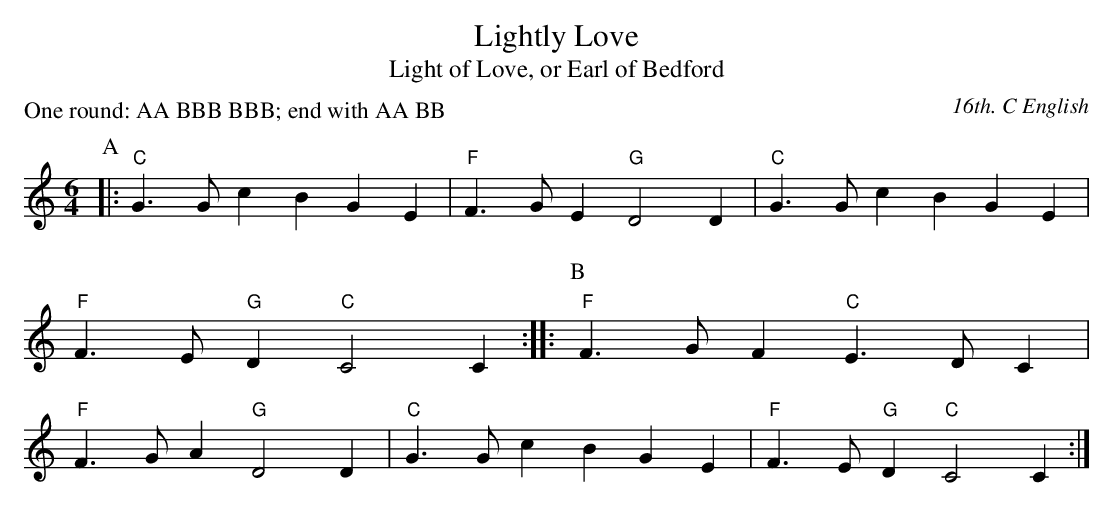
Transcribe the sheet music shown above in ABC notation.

X:1
T:Lightly Love
T:Light of Love, or Earl of Bedford
P:One round: AA BBB BBB; end with AA BB
C:16th. C English
K:C major
M:6/4
L:1/8
P:A
 |: "C"G3Gc2 B2G2E2 | "F"F3GE2 "G"D4D2 | "C"G3Gc2 B2G2E2 | "F"F3E"G"D2 "C"C4C2 ::
P:B
"F"F3GF2 "C"E3DC2 | "F"F3GA2 "G"D4D2 |
"C"G3Gc2 B2G2E2 | "F"F3E"G"D2 "C"C4C2 :|
